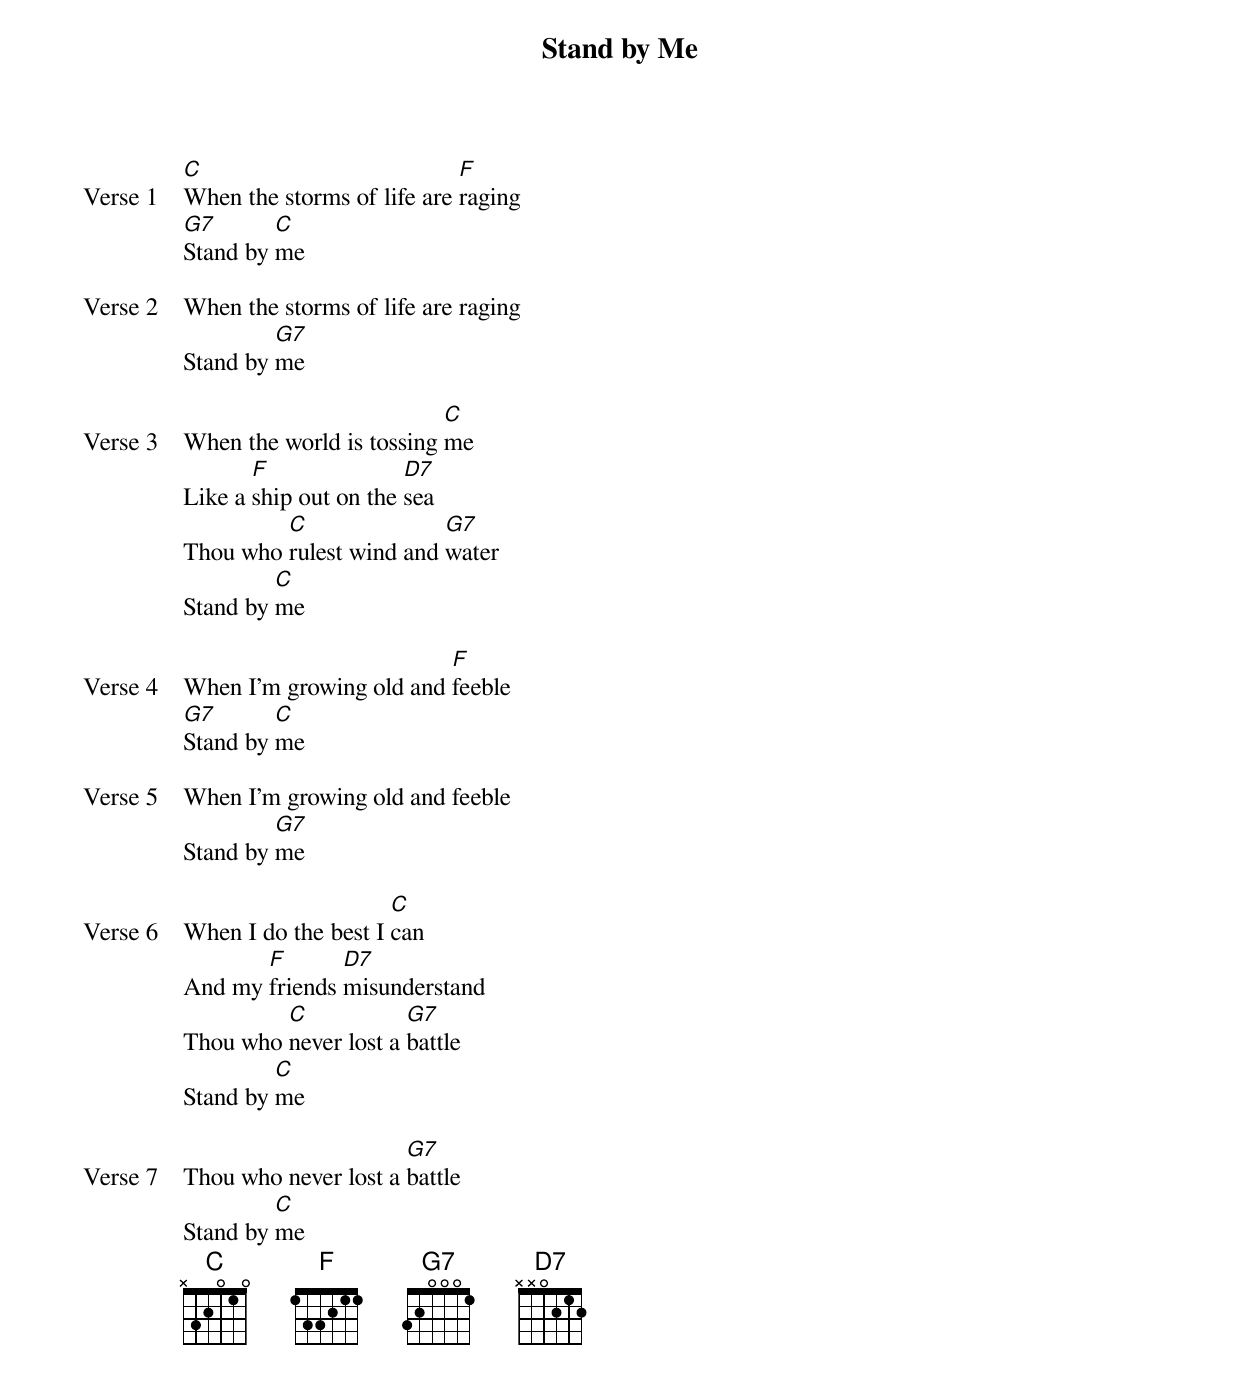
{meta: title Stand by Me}
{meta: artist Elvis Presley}
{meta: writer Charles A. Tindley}

{start_of_verse: Verse 1}
[C]When the storms of life are [F]raging
[G7]Stand by [C]me
{end_of_verse}

{start_of_verse: Verse 2}
When the storms of life are raging
Stand by [G7]me
{end_of_verse}

{start_of_verse: Verse 3}
When the world is tossing [C]me
Like a [F]ship out on the [D7]sea
Thou who [C]rulest wind and [G7]water
Stand by [C]me
{end_of_verse}

{start_of_verse: Verse 4}
When I’m growing old and [F]feeble
[G7]Stand by [C]me
{end_of_verse}

{start_of_verse: Verse 5}
When I’m growing old and feeble
Stand by [G7]me
{end_of_verse}

{start_of_verse: Verse 6}
When I do the best I [C]can
And my [F]friends [D7]misunderstand
Thou who [C]never lost a [G7]battle
Stand by [C]me
{end_of_verse}

{start_of_verse: Verse 7}
Thou who never lost a [G7]battle
Stand by [C]me
{end_of_verse}
